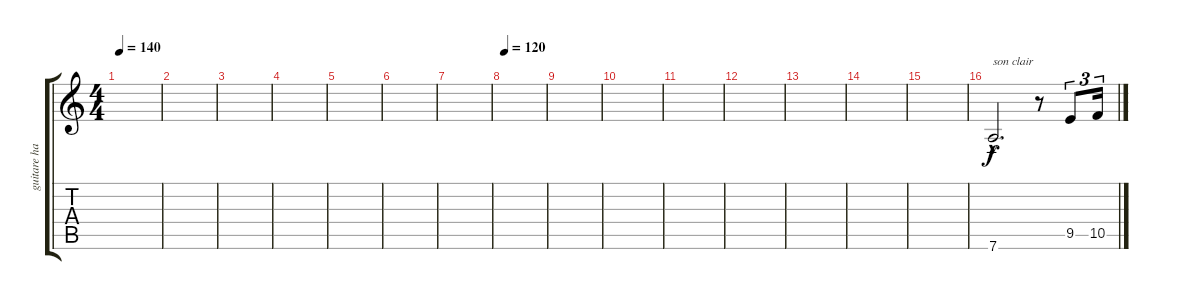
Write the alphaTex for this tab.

\track ("guitare harmonisée et lead" "guitare ha") {instrument distortionguitar}
\staff {score tabs}
\tuning (D4 A3 F3 C3 G2 D2) {hide}
\ts (4 4)
\tempo 140
\clef g2
\ks c
|
|
|
|
|
|
|
\tempo 120
|
|
|
|
|
|
|
|
7.6{hac}.2{d txt "son clair" instrument acousticguitarnylon} r.8 9.5.8{tu (3 2)} 10.5.16{tu (3 2)}
